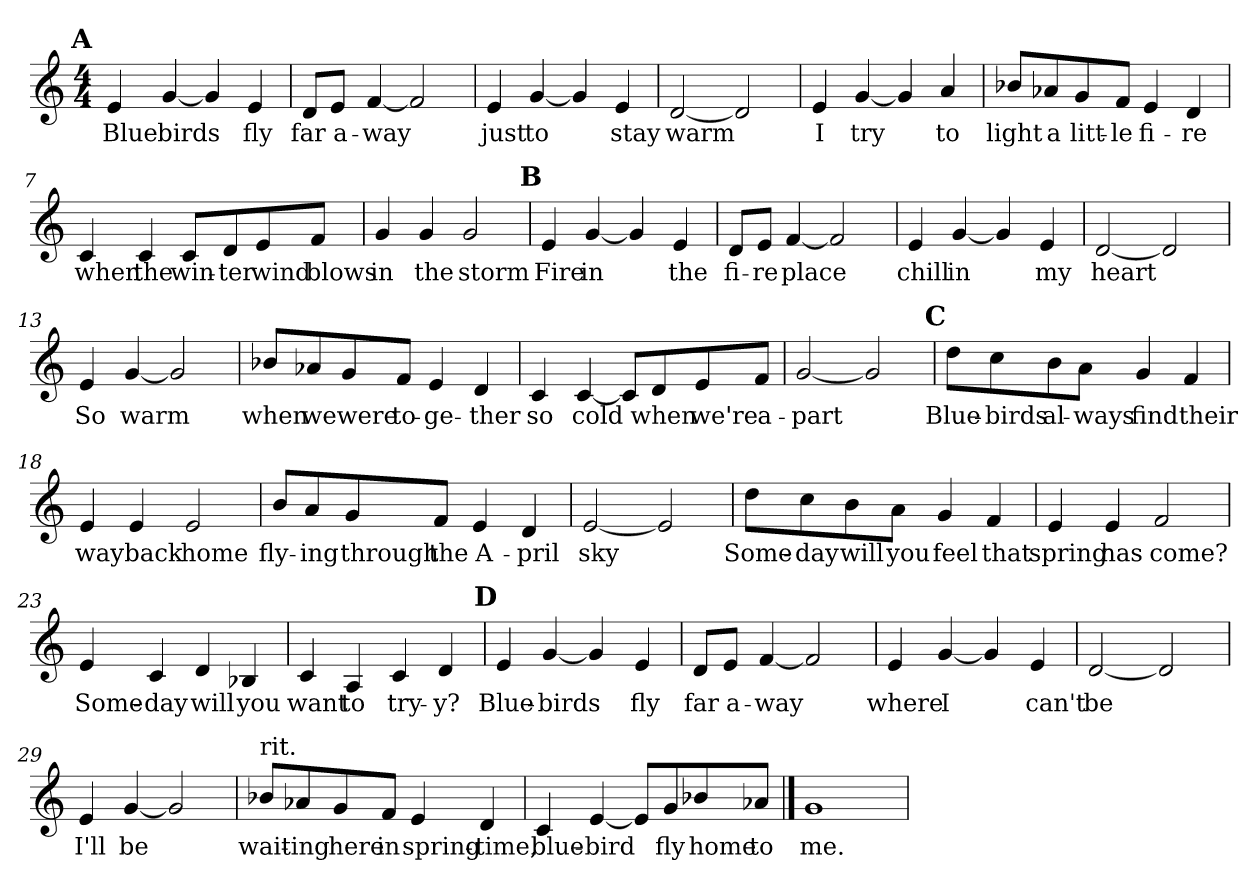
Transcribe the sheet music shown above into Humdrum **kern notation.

**kern	**text
*part1	*part1
*staff1	*staff1
*clefG2	*
*k[]	*
*C:	*
*M4/4	*
!!LO:REH:place=s1:a:enc=none:t=A
=1	=1
4e/	Blue
[4g/	birds
4g/]	.
4e/	fly
=2	=2
8d/L	far
8e/J	a-
[4f/	-way
2f/]	.
=3	=3
4e/	just
[4g/	to
4g/]	.
4e/	stay
=4	=4
[2d/	warm
2d/]	.
!!LO:LB:g=z
=5	=5
4e/	I
[4g/	try
4g/]	.
4a/	to
=6	=6
8b-X/L	light
8a-X/	a
8g/	litt-
8f/J	-le
4e/	fi-
4d/	-re
=7	=7
4c/	when
4c/	the
8c/L	win-
8d/	-ter
8e/	wind
8f/J	blows
=8	=8
4g/	in
4g/	the
2g/	storm
!!LO:LB:g=z
!!LO:REH:place=s1:a:enc=none:t=B
=9	=9
4e/	Fire
[4g/	in
4g/]	.
4e/	the
=10	=10
8d/L	fi-
8e/J	-re
[4f/	place
2f/]	.
=11	=11
4e/	chill
[4g/	in
4g/]	.
4e/	my
=12	=12
[2d/	heart
2d/]	.
!!LO:LB:g=z
=13	=13
4e/	So
[4g/	warm
2g/]	.
=14	=14
8b-X/L	when
8a-X/	we
8g/	were
8f/J	to-
4e/	-ge-
4d/	-ther
=15	=15
4c/	so
[4c/	cold
8c/L]	.
8d/	when
8e/	we're
8f/J	a-
=16	=16
[2g/	-part
2g/]	.
!!LO:LB:g=z
!!LO:REH:place=s1:a:enc=none:t=C
=17	=17
8dd\L	Blue-
8cc\	-birds
8b\	al-
8a\J	-ways
4g/	find
4f/	their
=18	=18
4e/	way
4e/	back
2e/	home
=19	=19
8b/L	fly-
8a/	-ing
8g/	through
8f/J	the
4e/	A-
4d/	-pril
=20	=20
[2e/	sky
2e/]	.
!!LO:LB:g=z
=21	=21
8dd\L	Some-
8cc\	-day
8b\	will
8a\J	you
4g/	feel
4f/	that
=22	=22
4e/	spring
4e/	has
2f/	come?
=23	=23
4e/	Some-
4c/	-day
4d/	will
4B-X/	you
=24	=24
4c/	want
4A/	to
4c/	try-
4d/	-y?
!!LO:LB:g=z
!!LO:REH:place=s1:a:enc=none:t=D
=25	=25
4e/	Blue-
[4g/	-birds
4g/]	.
4e/	fly
=26	=26
8d/L	far
8e/J	a-
[4f/	-way
2f/]	.
=27	=27
4e/	where
[4g/	I
4g/]	.
4e/	can't
=28	=28
[2d/	be
2d/]	.
!!LO:LB:g=z
=29	=29
4e/	I'll
[4g/	be
2g/]	.
=30	=30
!LO:TX:a:t=rit.	!
8b-X/L	wait-
8a-X/	-ing
8g/	here
8f/J	in
4e/	spring-
4d/	-time,
=31	=31
4c/	blue-
[4e/	-bird
8e/L]	.
8g/	fly
8b-X/	home
8a-X/J	to
==32	==32
1g	me.
=	=
*-	*-
